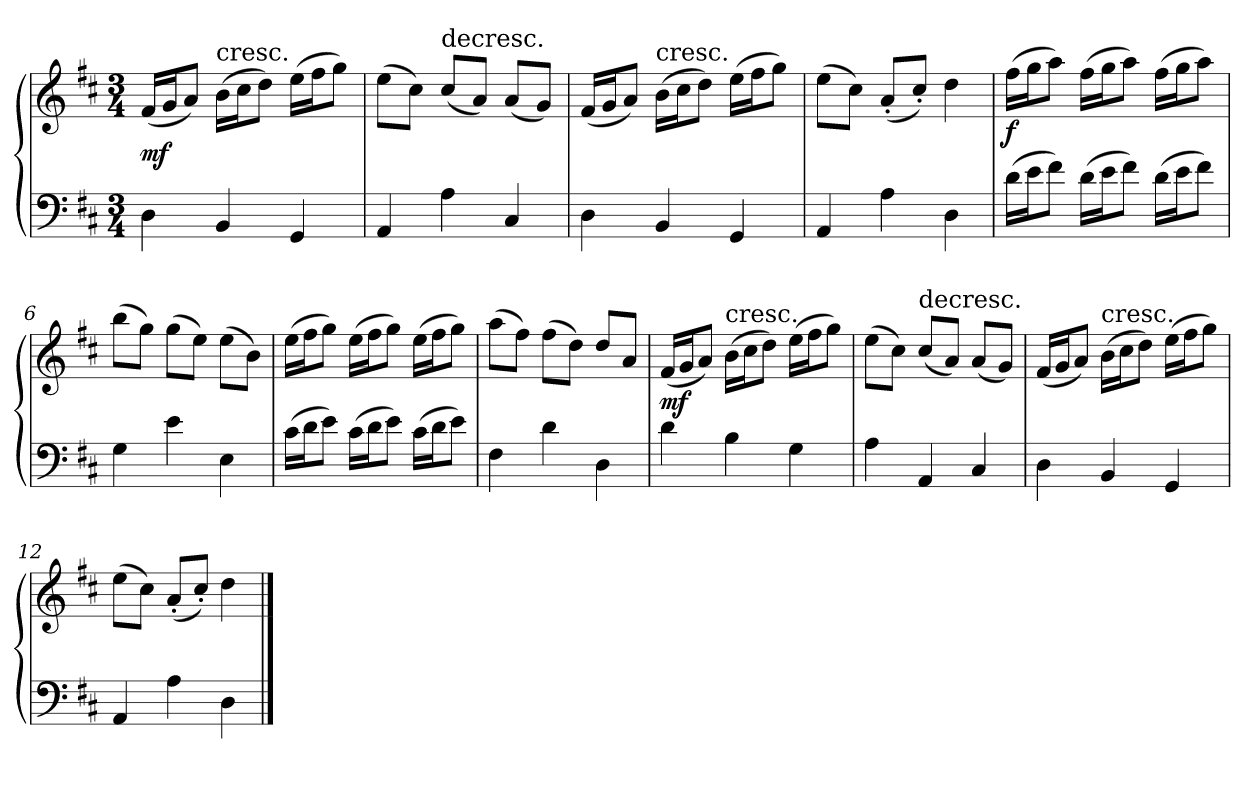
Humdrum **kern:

**kern	**kern	**dynam
*part1	*part1	*part1
*staff2	*staff1	*staff1/2
*clefF4	*clefG2	*
*k[f#c#]	*k[f#c#]	*
*M3/4	*M3/4	*
=1	=1	=1
4D\	(16f#/LL	mf
.	16g/J	.
.	8a/J)	.
!	!LO:TX:t=cresc.	!
4BB/	(16b\LL	.
.	16cc#\J	.
.	8dd\J)	.
4GG/	(16ee\LL	.
.	16ff#\J	.
.	8gg\J)	.
=2	=2	=2
4AA/	(8ee\L	.
.	8cc#\J)	.
!	!LO:TX:t=decresc.	!
4A\	(8cc#/L	.
.	8a/J)	.
4C#/	(8a/L	.
.	8g/J)	.
=3	=3	=3
4D\	(16f#/LL	.
.	16g/J	.
.	8a/J)	.
!	!LO:TX:t=cresc.	!
4BB/	(16b\LL	.
.	16cc#\J	.
.	8dd\J)	.
4GG/	(16ee\LL	.
.	16ff#\J	.
.	8gg\J)	.
=4	=4	=4
4AA/	(8ee\L	.
.	8cc#\J)	.
4A\	(8a'/L	.
.	8cc#'/J)	.
4D\	4dd\	.
=5	=5	=5
(16d\LL	(16ff#\LL	f
16e\J	16gg\J	.
8f#\J)	8aa\J)	.
(16d\LL	(16ff#\LL	.
16e\J	16gg\J	.
8f#\J)	8aa\J)	.
(16d\LL	(16ff#\LL	.
16e\J	16gg\J	.
8f#\J)	8aa\J)	.
=6	=6	=6
4G\	(8bb\L	.
.	8gg\J)	.
4e\	(8gg\L	.
.	8ee\J)	.
4E\	(8ee\L	.
.	8b\J)	.
=7	=7	=7
(16c#\LL	(16ee\LL	.
16d\J	16ff#\J	.
8e\J)	8gg\J)	.
(16c#\LL	(16ee\LL	.
16d\J	16ff#\J	.
8e\J)	8gg\J)	.
(16c#\LL	(16ee\LL	.
16d\J	16ff#\J	.
8e\J)	8gg\J)	.
=8	=8	=8
4F#\	(8aa\L	.
.	8ff#\J)	.
4d\	(8ff#\L	.
.	8dd\J)	.
4D\	8dd/L	.
.	8a/J	.
=9	=9	=9
4d\	(16f#/LL	mf
.	16g/J	.
.	8a/J)	.
!	!LO:TX:t=cresc.	!
4B\	(16b\LL	.
.	16cc#\J	.
.	8dd\J)	.
4G\	(16ee\LL	.
.	16ff#\J	.
.	8gg\J)	.
=10	=10	=10
4A\	(8ee\L	.
.	8cc#\J)	.
!	!LO:TX:t=decresc.	!
4AA/	(8cc#/L	.
.	8a/J)	.
4C#/	(8a/L	.
.	8g/J)	.
=11	=11	=11
4D\	(16f#/LL	.
.	16g/J	.
.	8a/J)	.
!	!LO:TX:t=cresc.	!
4BB/	(16b\LL	.
.	16cc#\J	.
.	8dd\J)	.
4GG/	(16ee\LL	.
.	16ff#\J	.
.	8gg\J)	.
=12	=12	=12
4AA/	(8ee\L	.
.	8cc#\J)	.
4A\	(8a'/L	.
.	8cc#'/J)	.
4D\	4dd\	.
==	==	==
*-	*-	*-
